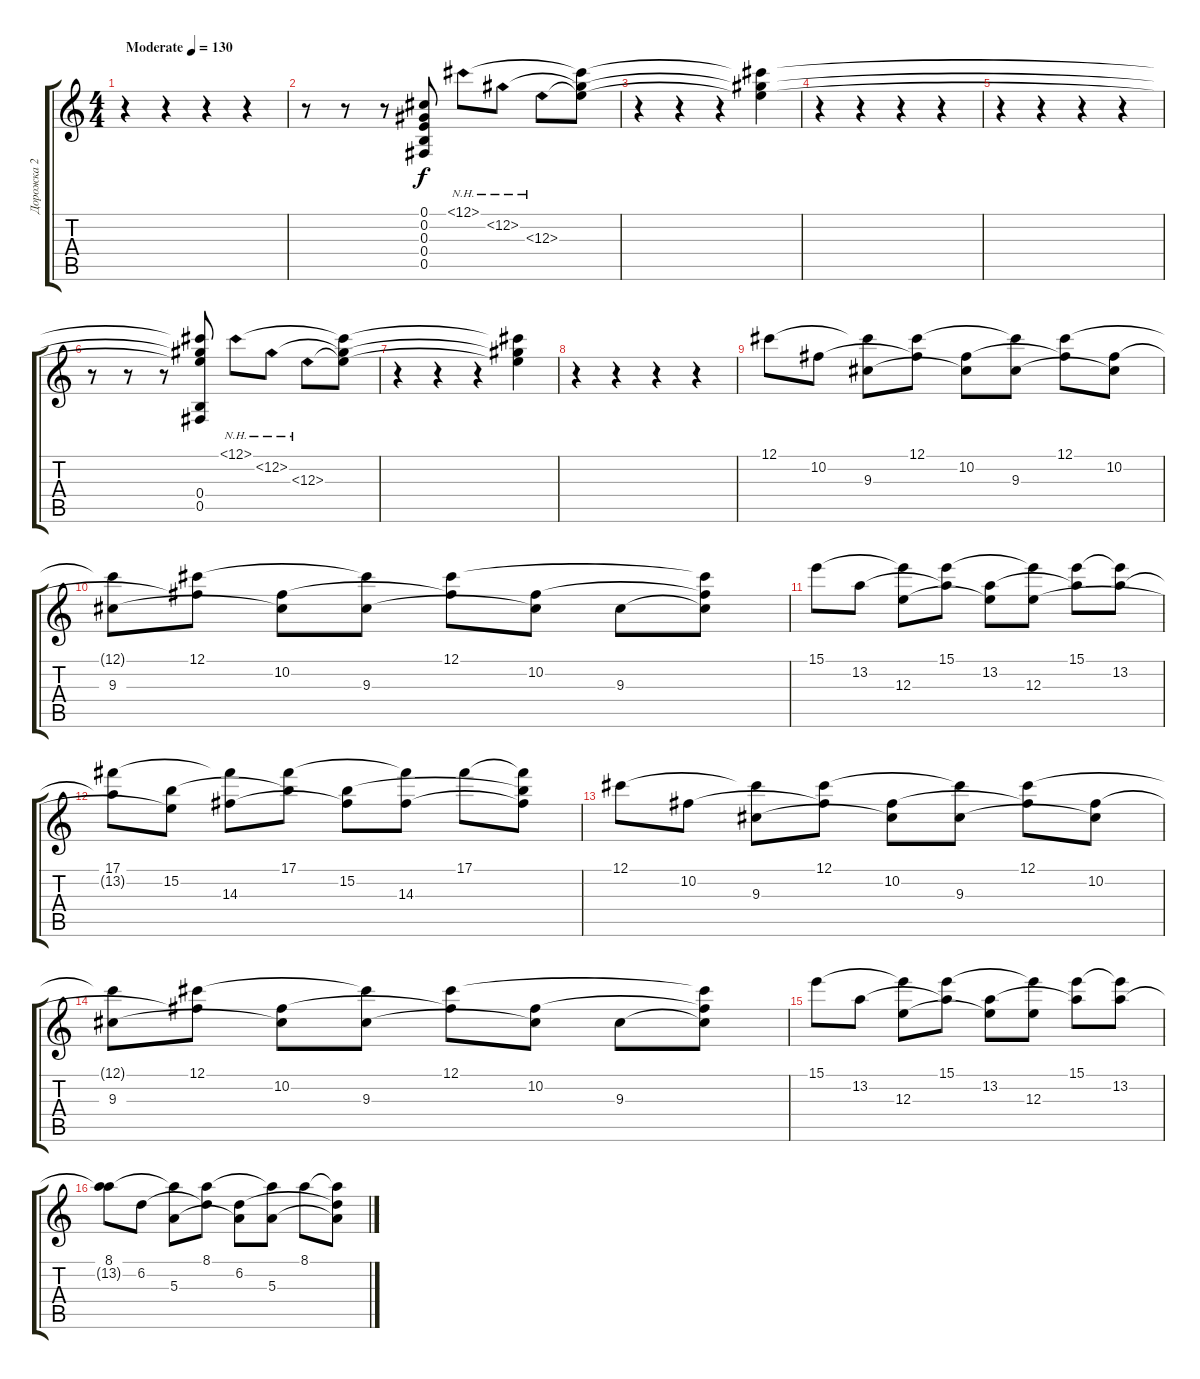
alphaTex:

\track ("Дорожка 2" "Дорожка 2") {instrument acousticguitarsteel}
\staff {score tabs}
\tuning (Db4 Ab3 E3 B2 Gb2 B1) {hide}
\ts (4 4)
\tempo (130 "Moderate")
\clef g2
\ks c
r.4{dy f instrument acousticguitarsteel} r.4 r.4 r.4 |
r.8 r.8 r.8 (0.1 0.2 0.3 0.4 0.5).8 12.1{nh}.8 12.2{nh}.8 12.3{nh}.8 (12.1{t} 12.2{t} 12.3{t}).8 |
r.4 r.4 r.4 (12.1{t} 12.2{t} 12.3{t}).4 |
r.4 r.4 r.4 r.4 |
r.4 r.4 r.4 r.4 |
r.8 r.8 r.8 (12.1{t} 12.2{t} 12.3{t} 0.4 0.5).8 12.1{nh}.8 12.2{nh}.8 12.3{nh}.8 (12.1{t} 12.2{t} 12.3{t}).8 |
r.4 r.4 r.4 (12.1{t} 12.2{t} 12.3{t}).4 |
r.4 r.4 r.4 r.4 |
12.1.8 10.2.8 (12.1{t} 9.3).8 (12.1 10.2{t}).8 (10.2 9.3{t}).8 (12.1{t} 9.3).8 (12.1 10.2{t}).8 (10.2 9.3{t}).8 |
(12.1{t} 9.3).8 (12.1 10.2{t}).8 (10.2 9.3{t}).8 (12.1{t} 9.3).8 (12.1 10.2{t}).8 (10.2 9.3{t}).8 9.3.8 (12.1{t} 10.2{t} 9.3{t}).8 |
15.1.8 13.2.8 (15.1{t} 12.3).8 (15.1 13.2{t}).8 (13.2 12.3{t}).8 (15.1{t} 12.3).8 (15.1 13.2{t}).8 (15.1{t} 13.2).8 |
(17.1 13.2{t}).8 (15.2 12.3{t}).8 (17.1{t} 14.3).8 (17.1 15.2{t}).8 (15.2 14.3{t}).8 (17.1{t} 14.3).8 17.1.8 (17.1{t} 15.2{t} 14.3{t}).8 |
12.1.8 10.2.8 (12.1{t} 9.3).8 (12.1 10.2{t}).8 (10.2 9.3{t}).8 (12.1{t} 9.3).8 (12.1 10.2{t}).8 (10.2 9.3{t}).8 |
(12.1{t} 9.3).8 (12.1 10.2{t}).8 (10.2 9.3{t}).8 (12.1{t} 9.3).8 (12.1 10.2{t}).8 (10.2 9.3{t}).8 9.3.8 (12.1{t} 10.2{t} 9.3{t}).8 |
15.1.8 13.2.8 (15.1{t} 12.3).8 (15.1 13.2{t}).8 (13.2 12.3{t}).8 (15.1{t} 12.3).8 (15.1 13.2{t}).8 (15.1{t} 13.2).8 |
(8.1 13.2{t}).8 6.2.8 (8.1{t} 5.3).8 (8.1 6.2{t}).8 (6.2 5.3{t}).8 (8.1{t} 5.3).8 8.1.8 (8.1{t} 6.2{t} 5.3{t}).8
